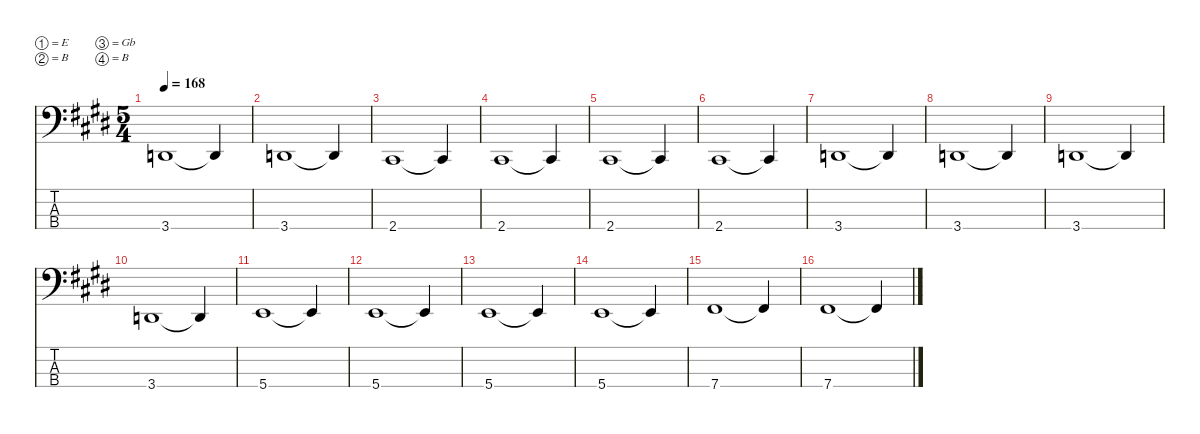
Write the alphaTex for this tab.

\defaultSystemsLayout 4
\hideDynamics
\bracketExtendMode nobrackets
\singleTrackTrackNamePolicy hidden
\multiTrackTrackNamePolicy hidden
\firstSystemTrackNameMode fullname
\firstSystemTrackNameOrientation horizontal
\otherSystemsTrackNameOrientation horizontal
\track ("Bass" "el.bs.") {instrument electricbassfinger}
\staff {score tabs}
\tuning (E2 B1 Gb1 B0)
\ts (5 4)
\tempo 168
\clef f4
\ks c#minor
3.4{acc forcenatural}.1{dy f beam Up} 3.4{t acc forcenatural}.4{beam Up} |
3.4{acc forcenatural}.1{beam Up} 3.4{t acc forcenatural}.4{beam Up} |
2.4{acc #}.1{beam Up} 2.4{t acc #}.4{beam Up} |
2.4{acc #}.1{beam Up} 2.4{t acc #}.4{beam Up} |
2.4{acc #}.1{beam Up} 2.4{t acc #}.4{beam Up} |
2.4{acc #}.1{beam Up} 2.4{t acc #}.4{beam Up} |
3.4{acc forcenatural}.1{beam Up} 3.4{t acc forcenatural}.4{beam Up} |
3.4{acc forcenatural}.1{beam Up} 3.4{t acc forcenatural}.4{beam Up} |
3.4{acc forcenatural}.1{beam Up} 3.4{t acc forcenatural}.4{beam Up} |
3.4{acc forcenatural}.1{beam Up} 3.4{t acc forcenatural}.4{beam Up} |
5.4{acc forcenatural}.1{beam Up} 5.4{t acc forcenatural}.4{beam Up} |
5.4{acc forcenatural}.1{beam Up} 5.4{t acc forcenatural}.4{beam Up} |
5.4{acc forcenatural}.1{beam Up} 5.4{t acc forcenatural}.4{beam Up} |
5.4{acc forcenatural}.1{beam Up} 5.4{t acc forcenatural}.4{beam Up} |
7.4{acc #}.1{beam Up} 7.4{t acc #}.4{beam Up} |
7.4{acc #}.1{beam Up} 7.4{t acc #}.4{beam Up}
